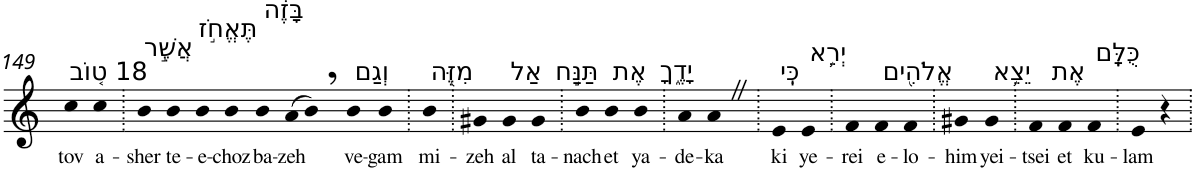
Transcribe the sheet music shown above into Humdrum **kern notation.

**kern	**text
*part1	*part1
*staff1	*staff1
*I"Piano	*
*I'Pno	*
!!LO:PB:g=z
*clefG2	*
*k[]	*
=149	=149
!LO:TX:a:t=18 ט֚וֹב	!
!	!LO:LY:b
4cc	tov
!LO:TX:a:t=אֲשֶׁ֣ר	!
!	!LO:LY:b
4cc	a-
=150.	=150.
!	!LO:LY:b
4b	-sher
!LO:TX:a:t=תֶּאֱחֹ֣ז	!
!	!LO:LY:b
4b	te-
!	!LO:LY:b
4b	-e-
!	!LO:LY:b
4b	-choz
!LO:TX:a:t=בָּזֶ֔ה	!
!	!LO:LY:b
4b	ba-
!	!LO:LY:b
(>8a	-zeh
8b,)	.
!LO:TX:a:t=וְגַם	!
!	!LO:LY:b
4b	ve-
!	!LO:LY:b
4b	-gam
=151.	=151.
!LO:TX:a:t=מִזֶּ֖ה	!
!	!LO:LY:b
4b	mi-
=152.	=152.
!	!LO:LY:b
4g#X	-zeh
!LO:TX:a:t=אַל	!
!	!LO:LY:b
4g#	al
!LO:TX:a:t=תַּנַּ֣ח	!
!	!LO:LY:b
4g#	ta-
=153.	=153.
!	!LO:LY:b
4b	-nach
!LO:TX:a:t=אֶת	!
!	!LO:LY:b
4b	et
!LO:TX:a:t=יָדֶ֑ךָ	!
!	!LO:LY:b
4b	ya-
=154.	=154.
!	!LO:LY:b
4a	-de-
!	!LO:LY:b
4aZ	-ka
=155.	=155.
!LO:TX:a:t=כִּֽי	!
!	!LO:LY:b
4e	ki
!LO:TX:a:t=יְרֵ֥א	!
!	!LO:LY:b
4e	ye-
=156.	=156.
!	!LO:LY:b
4f	-rei
!LO:TX:a:t=אֱלֹהִ֖ים	!
!	!LO:LY:b
4f	e-
!	!LO:LY:b
4f	-lo-
=157.	=157.
!	!LO:LY:b
4g#X	-him
!LO:TX:a:t=יֵצֵ֥א	!
!	!LO:LY:b
4g#	yei-
=158.	=158.
!	!LO:LY:b
4f	-tsei
!LO:TX:a:t=אֶת	!
!	!LO:LY:b
4f	et
!LO:TX:a:t=כֻּלָּֽם	!
!	!LO:LY:b
4f	ku-
=159.	=159.
!	!LO:LY:b
4e	-lam
4r	.
=.	=.
*-	*-
